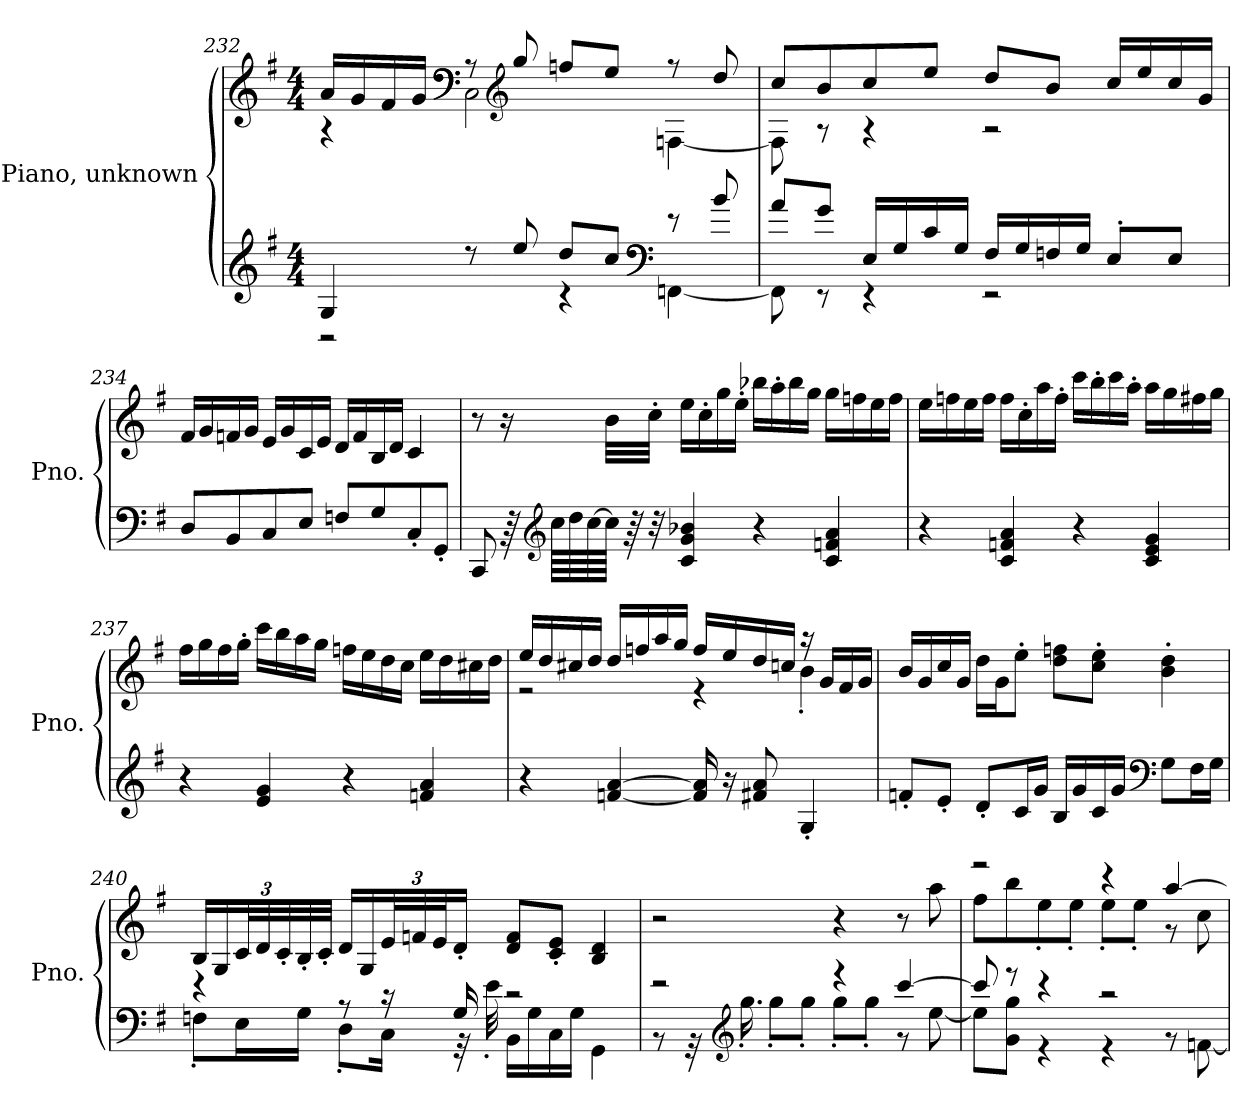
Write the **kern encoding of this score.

**kern	**kern
*part1	*part1
*staff2	*staff1
*I"Piano, unknown	*
*I'Pno.	*
!!LO:LB:g=z
*clefG2	*clefG2
*k[f#]	*k[f#]
*M4/4	*M4/4
=232	=232
*^	*^
4G/	2r	16a/LL	4r
.	.	16g/	.
.	.	16f#/	.
.	.	16g/JJ	.
*	*	*clefF4	*
8r	.	8r	2C\
*	*	*clefG2	*
8ee/	.	8gg/	.
8dd/L	4r	8ffn/L	.
8cc/J	.	8ee/J	.
*clefF4	*	*	*
8r	[4FFn\	8r	[4Fn\
8b/	.	8dd/	.
=233	=233	=233	=233
8a/L	8FF\]	8cc/L	8F\]
8g/J	8r	8b/	8r
16E/LL	4r	8cc/	4r
16G/	.	.	.
16c/	.	8ee/J	.
16G/JJ	.	.	.
16F#/LL	2r	8dd/L	2r
16G/	.	.	.
16Fn/	.	8b/J	.
16G/JJ	.	.	.
8E'/L	.	16cc/LL	.
.	.	16ee/	.
8E/J	.	16cc/	.
.	.	16g/JJ	.
*v	*v	*	*
*	*v	*v
!!LO:PB:g=z
=234	=234
8D/L	16f#/LL
.	16g/
8BB/	16fn/
.	16g/JJ
8C/	16e/LL
.	16g/
8E/J	16c/
.	16e/JJ
8Fn/L	16d/LL
.	16f/
8G/	16B/
.	16d/JJ
8C'/	4c/
8GG'/J	.
=235	=235
8CC/	8r
64r	16r
*clefG2	*
64cc\LLLL	.
64dd\	.
[64cc\	.
64cc\JJJJ]	32b\LLL
64r	.
32r	32cc'\JJJ
4c/ 4g/ 4b-X/	16ee\LL
.	16cc'\
.	16gg\
.	16ee'\JJ
4r	16bb-X\LL
.	16aa'\
.	16bb-\
.	16gg\JJ
4c/ 4fn/ 4a/	16gg\LL
.	16ffn\
.	16ee\
.	16ff\JJ
!!LO:LB:g=z
=236	=236
4r	16ee\LL
.	16ffn\
.	16ee\
.	16ff\JJ
4c/ 4fn/ 4a/	16ff\LL
.	16cc'\
.	16aa\
.	16ff'\JJ
4r	16ccc\LL
.	16bb'\
.	16ccc\
.	16aa'\JJ
4c/ 4e/ 4g/	16aa\LL
.	16gg\
.	16ff#X\
.	16gg\JJ
=237	=237
4r	16ff#\LL
.	16gg\
.	16ff#\
.	16gg'\JJ
4e/ 4g/	16ccc\LL
.	16bb\
.	16aa\
.	16gg\JJ
4r	16ffn\LL
.	16ee\
.	16dd\
.	16cc\JJ
4fn/ 4a/	16ee\LL
.	16dd\
.	16cc#X\
.	16dd\JJ
!!LO:LB:g=z
=238	=238
*	*^
4r	16ee/LL	2r
.	16dd/	.
.	16cc#X/	.
.	16dd/JJ	.
[4fn/ [4a/	16dd/LL	.
.	16ffn/	.
.	16aa/	.
.	16gg/JJ	.
16f/] 16a/]	16ff/LL	4r
16r	16ee/	.
8f#X/ 8a/	16dd/	.
.	16ccn/JJ	.
4G'/	16r	4b'\
.	16g/LL	.
.	16f#/	.
.	16g/JJ	.
*	*v	*v
=239	=239
8fn'/L	16b/LL
.	16g/
8e'/J	16cc/
.	16g/JJ
8d'/L	16dd\LL
.	16g\J
16c/L	8ee'\J
16g/JJ	.
16B/LL	8dd\ 8ffn\L
16g/	.
16c/	8cc\' 8ee\'J
16g/JJ	.
*clefF4	*
8G\L	4b\' 4dd\'
16F#\L	.
16G\JJ	.
!!LO:LB:g=z
=240	=240
*^	*
4r	8Fn'\L	16B/LL
.	.	16G/
*	*	*Xbrackettup
.	16E\L	48c/L
.	.	48d/
.	.	48c'/
.	16G\JJ	32B'/
.	.	32c'/JJJ
8r	8D'\L	16d/LL
.	.	16G/
16r	16C\Jk	48e/L
.	.	48fn/
.	.	48e/J
16G/	32r	16d'/JJ
.	32e'\	.
2r	16BB\LL	8d/ 8f/L
.	16G\	.
.	16C\	8c/' 8e/'J
.	16G\JJ	.
.	4GG\	4B/ 4d/
=241	=241	=241
2r	8r	2r
.	32r	.
*clefG2	*	*
.	16.gg'\	.
.	8gg'\L	.
.	8gg'\J	.
4r	8gg'\L	4r
.	8gg'\J	.
[4ccc/	8r	8r
.	[8ee\	8aa\
=242	=242	=242
*	*	*^
8ccc/]	8ee\L]	2r	8ff#\L
8r	8g\ 8gg\J	.	8bb\
4r	4r	.	8ee'\
.	.	.	8ee'\J
2r	4r	4r	8ee'\L
.	.	.	8ee'\J
.	8r	[4aa/	8r
.	[8fn\	.	8cc\
*v	*v	*	*
*	*v	*v
=	=
*-	*-
